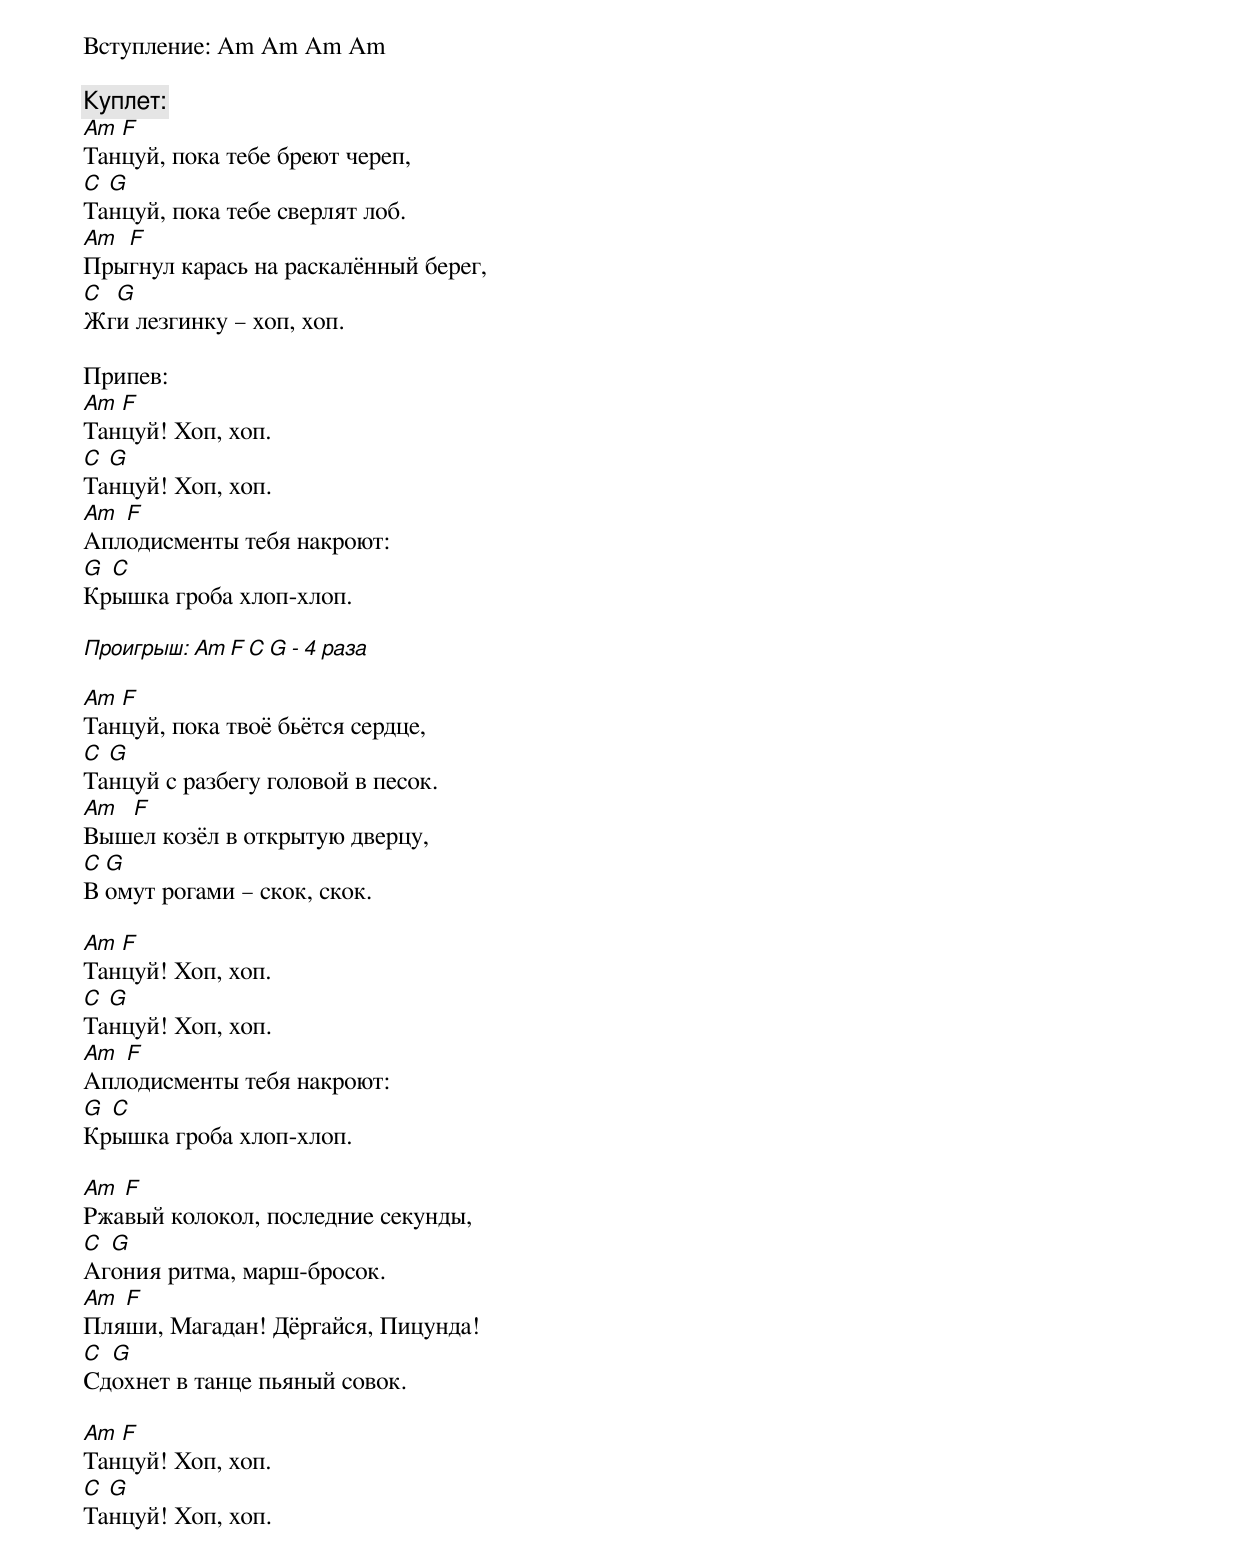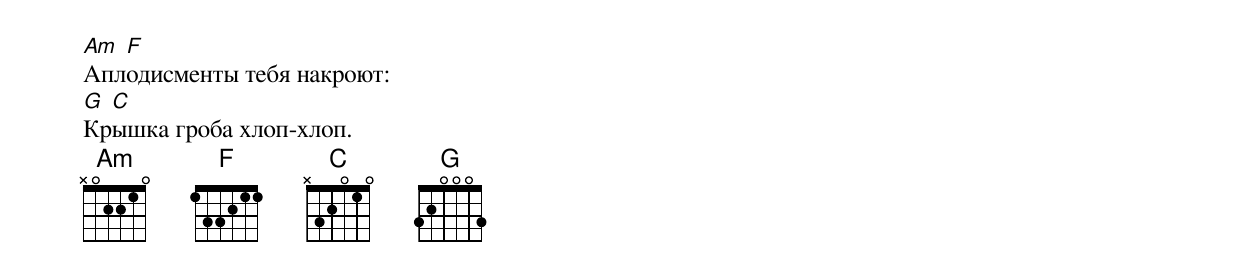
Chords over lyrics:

Вступление: Am Am Am Am

Куплет:
Am F
Танцуй, пока тебе бреют череп,
C G
Танцуй, пока тебе сверлят лоб.
Am F
Прыгнул карась на раскалённый берег,
C G
Жги лезгинку – хоп, хоп.

Припев:
Am F
Танцуй! Хоп, хоп.
C G
Танцуй! Хоп, хоп.
Am F
Аплодисменты тебя накроют:
G C
Крышка гроба хлоп-хлоп.

Проигрыш: Am F C G - 4 раза

Am F
Танцуй, пока твоё бьётся сердце,
C G
Танцуй с разбегу головой в песок.
Am F
Вышел козёл в открытую дверцу,
C G
В омут рогами – скок, скок.

Am F
Танцуй! Хоп, хоп.
C G
Танцуй! Хоп, хоп.
Am F
Аплодисменты тебя накроют:
G C
Крышка гроба хлоп-хлоп.

Am F
Ржавый колокол, последние секунды,
C G
Агония ритма, марш-бросок.
Am F
Пляши, Магадан! Дёргайся, Пицунда!
C G
Сдохнет в танце пьяный совок.

Am F
Танцуй! Хоп, хоп.
C G
Танцуй! Хоп, хоп.
Am F
Аплодисменты тебя накроют:
G C
Крышка гроба хлоп-хлоп.
